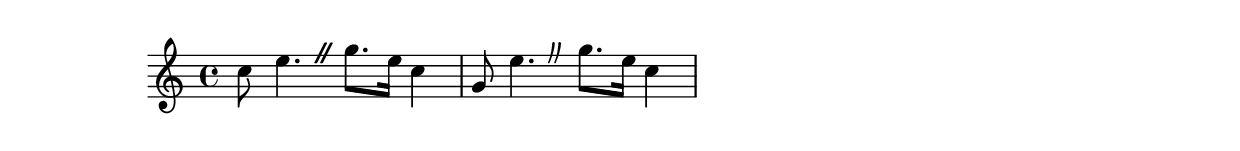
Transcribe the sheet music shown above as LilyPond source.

%% Do not edit this file; it is auto-generated from input/new
%% This file is in the public domain.
\version "2.11.51"
\header {
  lsrtags = "expressive-marks,tweaks-and-overrides"
  texidoc = "
Caesura marks can be created by overriding the @code{'text}
property of the @code{BreathingSign} object.  A curved caesura
mark is also available.
"
  doctitle = "Inserting a caesura"
} % begin verbatim

\relative c'' {
  \override BreathingSign #'text =
    #(make-musicglyph-markup "scripts.caesura.straight")
  c8 e4. \breathe g8. e16 c4

  \override BreathingSign #'text =
    #(make-musicglyph-markup "scripts.caesura.curved")
  g8 e'4. \breathe g8. e16 c4
}
